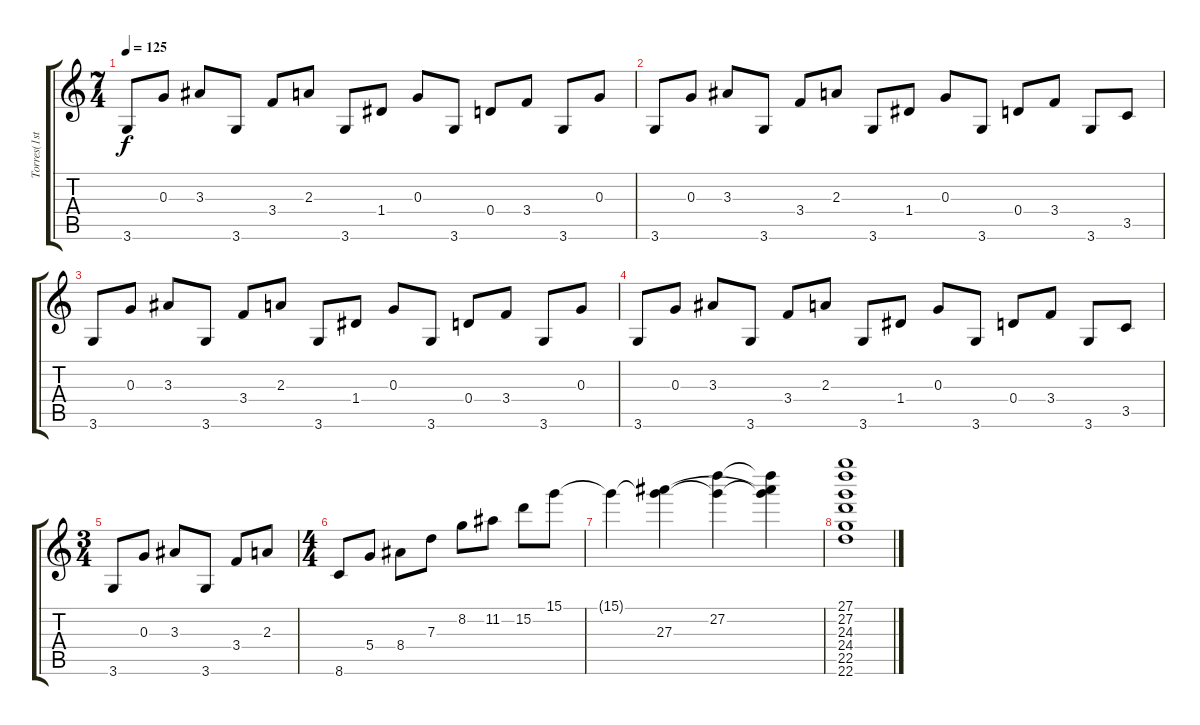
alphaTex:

\track ("Torres(1st Guitar)" "Torres(1st") {instrument distortionguitar}
\staff {score tabs}
\tuning (E4 B3 G3 D3 A2 E2) {hide}
\ts (7 4)
\tempo 125
\clef g2
\ks c
3.6.8{dy f} 0.3.8 3.3.8 3.6.8 3.4.8 2.3.8 3.6.8 1.4.8 0.3.8 3.6.8 0.4.8 3.4.8 3.6.8 0.3.8 |
3.6.8 0.3.8 3.3.8 3.6.8 3.4.8 2.3.8 3.6.8 1.4.8 0.3.8 3.6.8 0.4.8 3.4.8 3.6.8 3.5.8 |
3.6.8 0.3.8 3.3.8 3.6.8 3.4.8 2.3.8 3.6.8 1.4.8 0.3.8 3.6.8 0.4.8 3.4.8 3.6.8 0.3.8 |
3.6.8 0.3.8 3.3.8 3.6.8 3.4.8 2.3.8 3.6.8 1.4.8 0.3.8 3.6.8 0.4.8 3.4.8 3.6.8 3.5.8 |
\ts (3 4)
3.6.8 0.3.8 3.3.8 3.6.8 3.4.8 2.3.8 |
\ts (4 4)
8.6.8 5.4.8 8.4.8 7.3.8 8.2.8 11.2.8 15.2.8 15.1.8 |
15.1{t}.4 (15.1{t} 27.3).4 (15.1{t} 27.2).4 (15.1{t} 27.2{t} 27.3{t}).4 |
(27.1 27.2 24.3 24.4 22.5 22.6).1
